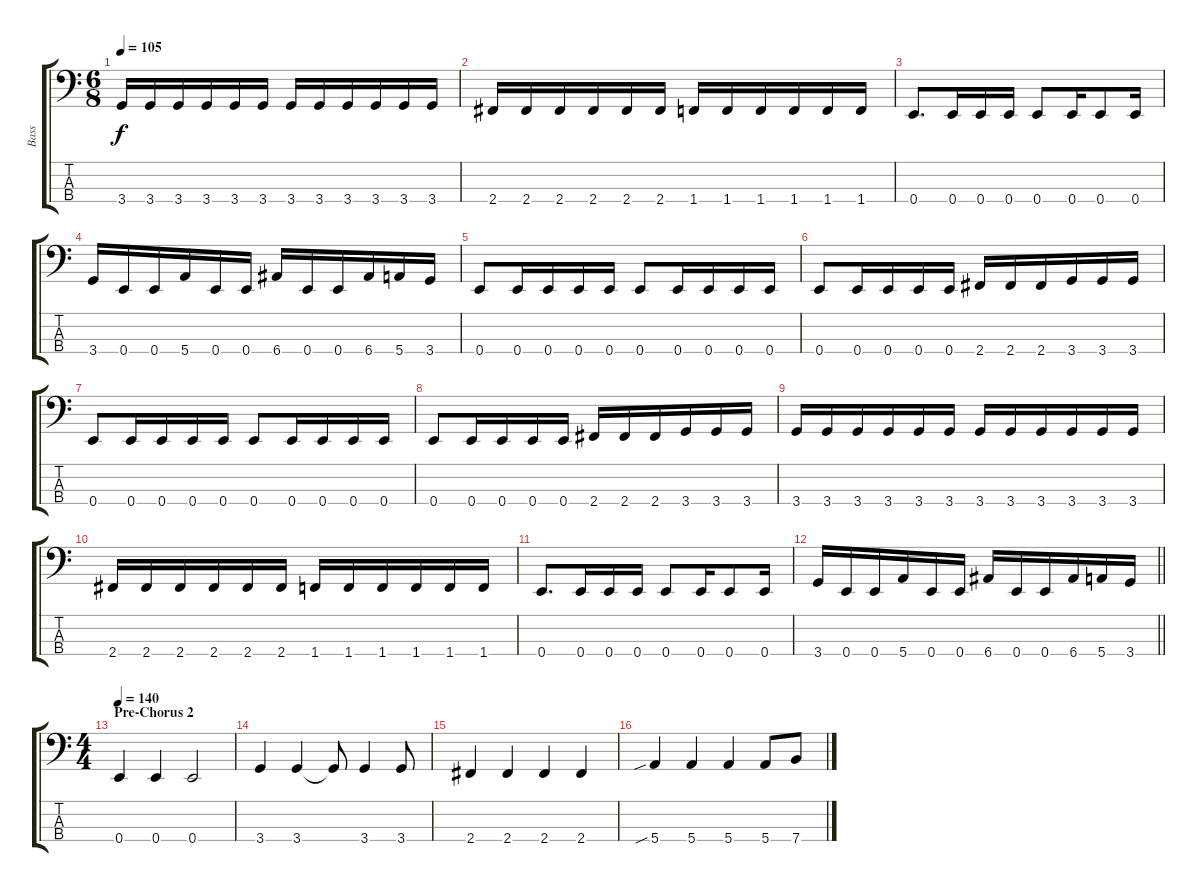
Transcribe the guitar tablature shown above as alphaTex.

\track ("Bass" "Bass") {instrument electricbassfinger}
\staff {score tabs}
\tuning (G2 D2 A1 E1) {hide}
\ts (6 8)
\tempo 105
\clef f4
\ks c
3.4.16{dy f} 3.4.16 3.4.16 3.4.16 3.4.16 3.4.16 3.4.16 3.4.16 3.4.16 3.4.16 3.4.16 3.4.16 |
2.4.16 2.4.16 2.4.16 2.4.16 2.4.16 2.4.16 1.4.16 1.4.16 1.4.16 1.4.16 1.4.16 1.4.16 |
0.4.8{d} 0.4.16 0.4.16 0.4.16 0.4.8 0.4.16 0.4.8 0.4.16 |
3.4.16 0.4.16 0.4.16 5.4.16 0.4.16 0.4.16 6.4.16 0.4.16 0.4.16 6.4.16 5.4.16 3.4.16 |
0.4.8 0.4.16 0.4.16 0.4.16 0.4.16 0.4.8 0.4.16 0.4.16 0.4.16 0.4.16 |
0.4.8 0.4.16 0.4.16 0.4.16 0.4.16 2.4.16 2.4.16 2.4.16 3.4.16 3.4.16 3.4.16 |
0.4.8 0.4.16 0.4.16 0.4.16 0.4.16 0.4.8 0.4.16 0.4.16 0.4.16 0.4.16 |
0.4.8 0.4.16 0.4.16 0.4.16 0.4.16 2.4.16 2.4.16 2.4.16 3.4.16 3.4.16 3.4.16 |
3.4.16 3.4.16 3.4.16 3.4.16 3.4.16 3.4.16 3.4.16 3.4.16 3.4.16 3.4.16 3.4.16 3.4.16 |
2.4.16 2.4.16 2.4.16 2.4.16 2.4.16 2.4.16 1.4.16 1.4.16 1.4.16 1.4.16 1.4.16 1.4.16 |
0.4.8{d} 0.4.16 0.4.16 0.4.16 0.4.8 0.4.16 0.4.8 0.4.16 |
\barLineRight lightlight
3.4.16 0.4.16 0.4.16 5.4.16 0.4.16 0.4.16 6.4.16 0.4.16 0.4.16 6.4.16 5.4.16 3.4.16 |
\ts (4 4)
\section ("" "Pre-Chorus 2")
\tempo 140
0.4.4 0.4.4 0.4.2 |
3.4.4 3.4.4 3.4{t}.8 3.4.4 3.4.8 |
2.4.4 2.4.4 2.4.4 2.4.4 |
5.4{sib}.4 5.4.4 5.4.4 5.4.8 7.4.8
